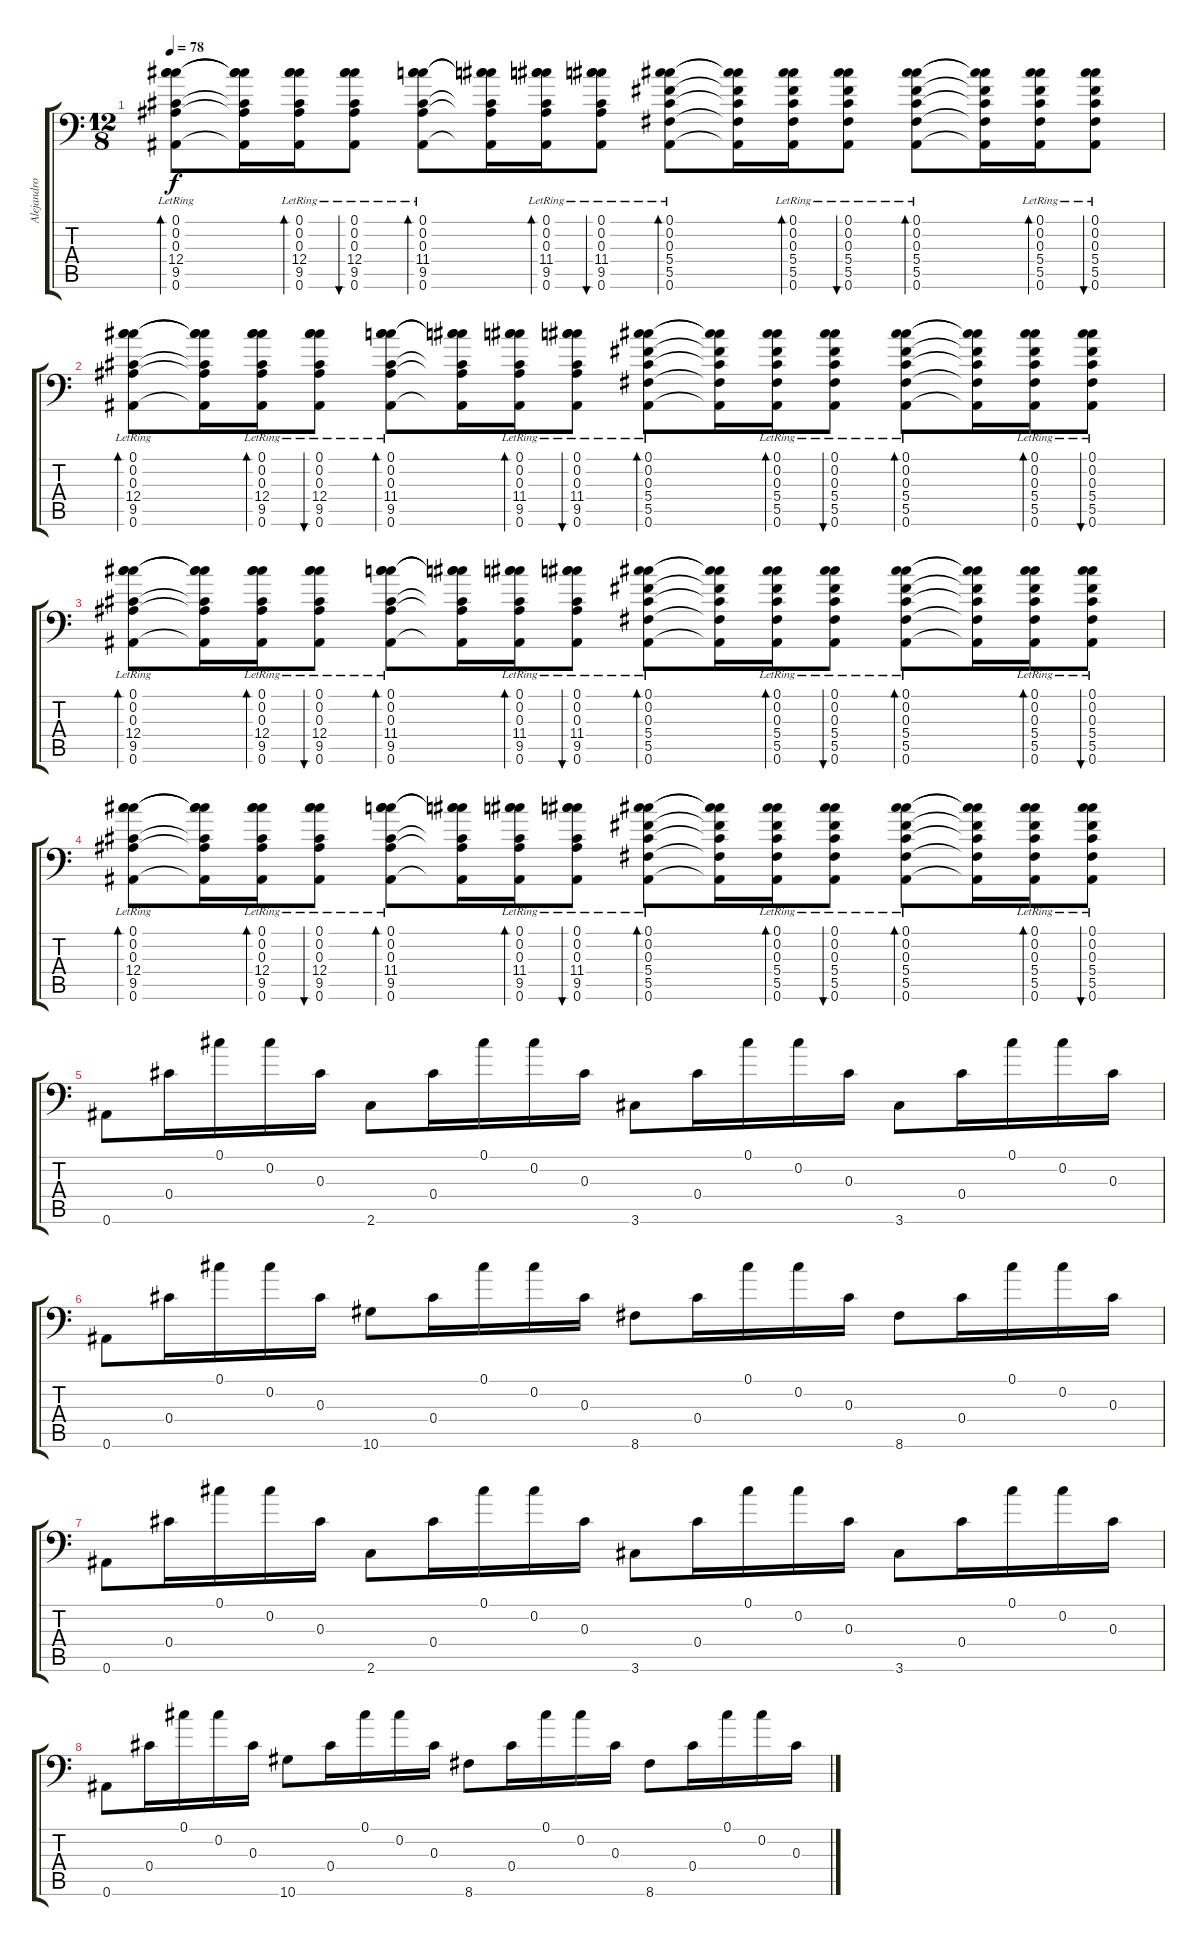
\track ("Alejandro Manzano" "Alejandro ") {instrument acousticguitarnylon}
\staff {score tabs}
\tuning (Db4 Db4 Db3 Db3 Db2 Bb1) {hide}
\ts (12 8)
\tempo 78
\clef f4
\ks c
(0.1{lr} 0.2{lr} 0.3{lr} 12.4{lr} 9.5{lr} 0.6{lr}).8{bd 30 dy f} (0.1{t} 0.2{t} 0.3{t} 12.4{t} 9.5{t} 0.6{t}).16 (0.1{lr} 0.2{lr} 0.3{lr} 12.4{lr} 9.5{lr} 0.6{lr}).16{bd 30} (0.1{lr} 0.2{lr} 0.3{lr} 12.4{lr} 9.5{lr} 0.6{lr}).8{bu 30} (0.1{lr} 0.2{lr} 0.3{lr} 11.4{lr} 9.5{lr} 0.6{lr}).8{bd 30} (0.1{t} 0.2{t} 0.3{t} 11.4{t} 9.5{t} 0.6{t}).16 (0.1{lr} 0.2{lr} 0.3{lr} 11.4{lr} 9.5{lr} 0.6{lr}).16{bd 30} (0.1{lr} 0.2{lr} 0.3{lr} 11.4{lr} 9.5{lr} 0.6{lr}).8{bu 30} (0.1{lr} 0.2{lr} 0.3{lr} 5.4{lr} 5.5{lr} 0.6{lr}).8{bd 30} (0.1{t} 0.2{t} 0.3{t} 5.4{t} 5.5{t} 0.6{t}).16 (0.1{lr} 0.2{lr} 0.3{lr} 5.4{lr} 5.5{lr} 0.6{lr}).16{bd 30} (0.1{lr} 0.2{lr} 0.3{lr} 5.4{lr} 5.5{lr} 0.6{lr}).8{bu 30} (0.1{lr} 0.2{lr} 0.3{lr} 5.4{lr} 5.5{lr} 0.6{lr}).8{bd 30} (0.1{t} 0.2{t} 0.3{t} 5.4{t} 5.5{t} 0.6{t}).16 (0.1{lr} 0.2{lr} 0.3{lr} 5.4{lr} 5.5{lr} 0.6{lr}).16{bd 30} (0.1{lr} 0.2{lr} 0.3{lr} 5.4{lr} 5.5{lr} 0.6{lr}).8{bu 30} |
(0.1{lr} 0.2{lr} 0.3{lr} 12.4{lr} 9.5{lr} 0.6{lr}).8{bd 30} (0.1{t} 0.2{t} 0.3{t} 12.4{t} 9.5{t} 0.6{t}).16 (0.1{lr} 0.2{lr} 0.3{lr} 12.4{lr} 9.5{lr} 0.6{lr}).16{bd 30} (0.1{lr} 0.2{lr} 0.3{lr} 12.4{lr} 9.5{lr} 0.6{lr}).8{bu 30} (0.1{lr} 0.2{lr} 0.3{lr} 11.4{lr} 9.5{lr} 0.6{lr}).8{bd 30} (0.1{t} 0.2{t} 0.3{t} 11.4{t} 9.5{t} 0.6{t}).16 (0.1{lr} 0.2{lr} 0.3{lr} 11.4{lr} 9.5{lr} 0.6{lr}).16{bd 30} (0.1{lr} 0.2{lr} 0.3{lr} 11.4{lr} 9.5{lr} 0.6{lr}).8{bu 30} (0.1{lr} 0.2{lr} 0.3{lr} 5.4{lr} 5.5{lr} 0.6{lr}).8{bd 30} (0.1{t} 0.2{t} 0.3{t} 5.4{t} 5.5{t} 0.6{t}).16 (0.1{lr} 0.2{lr} 0.3{lr} 5.4{lr} 5.5{lr} 0.6{lr}).16{bd 30} (0.1{lr} 0.2{lr} 0.3{lr} 5.4{lr} 5.5{lr} 0.6{lr}).8{bu 30} (0.1{lr} 0.2{lr} 0.3{lr} 5.4{lr} 5.5{lr} 0.6{lr}).8{bd 30} (0.1{t} 0.2{t} 0.3{t} 5.4{t} 5.5{t} 0.6{t}).16 (0.1{lr} 0.2{lr} 0.3{lr} 5.4{lr} 5.5{lr} 0.6{lr}).16{bd 30} (0.1{lr} 0.2{lr} 0.3{lr} 5.4{lr} 5.5{lr} 0.6{lr}).8{bu 30} |
(0.1{lr} 0.2{lr} 0.3{lr} 12.4{lr} 9.5{lr} 0.6{lr}).8{bd 30} (0.1{t} 0.2{t} 0.3{t} 12.4{t} 9.5{t} 0.6{t}).16 (0.1{lr} 0.2{lr} 0.3{lr} 12.4{lr} 9.5{lr} 0.6{lr}).16{bd 30} (0.1{lr} 0.2{lr} 0.3{lr} 12.4{lr} 9.5{lr} 0.6{lr}).8{bu 30} (0.1{lr} 0.2{lr} 0.3{lr} 11.4{lr} 9.5{lr} 0.6{lr}).8{bd 30} (0.1{t} 0.2{t} 0.3{t} 11.4{t} 9.5{t} 0.6{t}).16 (0.1{lr} 0.2{lr} 0.3{lr} 11.4{lr} 9.5{lr} 0.6{lr}).16{bd 30} (0.1{lr} 0.2{lr} 0.3{lr} 11.4{lr} 9.5{lr} 0.6{lr}).8{bu 30} (0.1{lr} 0.2{lr} 0.3{lr} 5.4{lr} 5.5{lr} 0.6{lr}).8{bd 30} (0.1{t} 0.2{t} 0.3{t} 5.4{t} 5.5{t} 0.6{t}).16 (0.1{lr} 0.2{lr} 0.3{lr} 5.4{lr} 5.5{lr} 0.6{lr}).16{bd 30} (0.1{lr} 0.2{lr} 0.3{lr} 5.4{lr} 5.5{lr} 0.6{lr}).8{bu 30} (0.1{lr} 0.2{lr} 0.3{lr} 5.4{lr} 5.5{lr} 0.6{lr}).8{bd 30} (0.1{t} 0.2{t} 0.3{t} 5.4{t} 5.5{t} 0.6{t}).16 (0.1{lr} 0.2{lr} 0.3{lr} 5.4{lr} 5.5{lr} 0.6{lr}).16{bd 30} (0.1{lr} 0.2{lr} 0.3{lr} 5.4{lr} 5.5{lr} 0.6{lr}).8{bu 30} |
(0.1{lr} 0.2{lr} 0.3{lr} 12.4{lr} 9.5{lr} 0.6{lr}).8{bd 30} (0.1{t} 0.2{t} 0.3{t} 12.4{t} 9.5{t} 0.6{t}).16 (0.1{lr} 0.2{lr} 0.3{lr} 12.4{lr} 9.5{lr} 0.6{lr}).16{bd 30} (0.1{lr} 0.2{lr} 0.3{lr} 12.4{lr} 9.5{lr} 0.6{lr}).8{bu 30} (0.1{lr} 0.2{lr} 0.3{lr} 11.4{lr} 9.5{lr} 0.6{lr}).8{bd 30} (0.1{t} 0.2{t} 0.3{t} 11.4{t} 9.5{t} 0.6{t}).16 (0.1{lr} 0.2{lr} 0.3{lr} 11.4{lr} 9.5{lr} 0.6{lr}).16{bd 30} (0.1{lr} 0.2{lr} 0.3{lr} 11.4{lr} 9.5{lr} 0.6{lr}).8{bu 30} (0.1{lr} 0.2{lr} 0.3{lr} 5.4{lr} 5.5{lr} 0.6{lr}).8{bd 30} (0.1{t} 0.2{t} 0.3{t} 5.4{t} 5.5{t} 0.6{t}).16 (0.1{lr} 0.2{lr} 0.3{lr} 5.4{lr} 5.5{lr} 0.6{lr}).16{bd 30} (0.1{lr} 0.2{lr} 0.3{lr} 5.4{lr} 5.5{lr} 0.6{lr}).8{bu 30} (0.1{lr} 0.2{lr} 0.3{lr} 5.4{lr} 5.5{lr} 0.6{lr}).8{bd 30} (0.1{t} 0.2{t} 0.3{t} 5.4{t} 5.5{t} 0.6{t}).16 (0.1{lr} 0.2{lr} 0.3{lr} 5.4{lr} 5.5{lr} 0.6{lr}).16{bd 30} (0.1 0.2 0.3 5.4 5.5 0.6{lr}).8{bu 30} |
0.6.8 0.4.16 0.1.16 0.2.16 0.3.16 2.6.8 0.4.16 0.1.16 0.2.16 0.3.16 3.6.8 0.4.16 0.1.16 0.2.16 0.3.16 3.6.8 0.4.16 0.1.16 0.2.16 0.3.16 |
0.6.8 0.4.16 0.1.16 0.2.16 0.3.16 10.6.8 0.4.16 0.1.16 0.2.16 0.3.16 8.6.8 0.4.16 0.1.16 0.2.16 0.3.16 8.6.8 0.4.16 0.1.16 0.2.16 0.3.16 |
0.6.8 0.4.16 0.1.16 0.2.16 0.3.16 2.6.8 0.4.16 0.1.16 0.2.16 0.3.16 3.6.8 0.4.16 0.1.16 0.2.16 0.3.16 3.6.8 0.4.16 0.1.16 0.2.16 0.3.16 |
0.6.8 0.4.16 0.1.16 0.2.16 0.3.16 10.6.8 0.4.16 0.1.16 0.2.16 0.3.16 8.6.8 0.4.16 0.1.16 0.2.16 0.3.16 8.6.8 0.4.16 0.1.16 0.2.16 0.3.16
